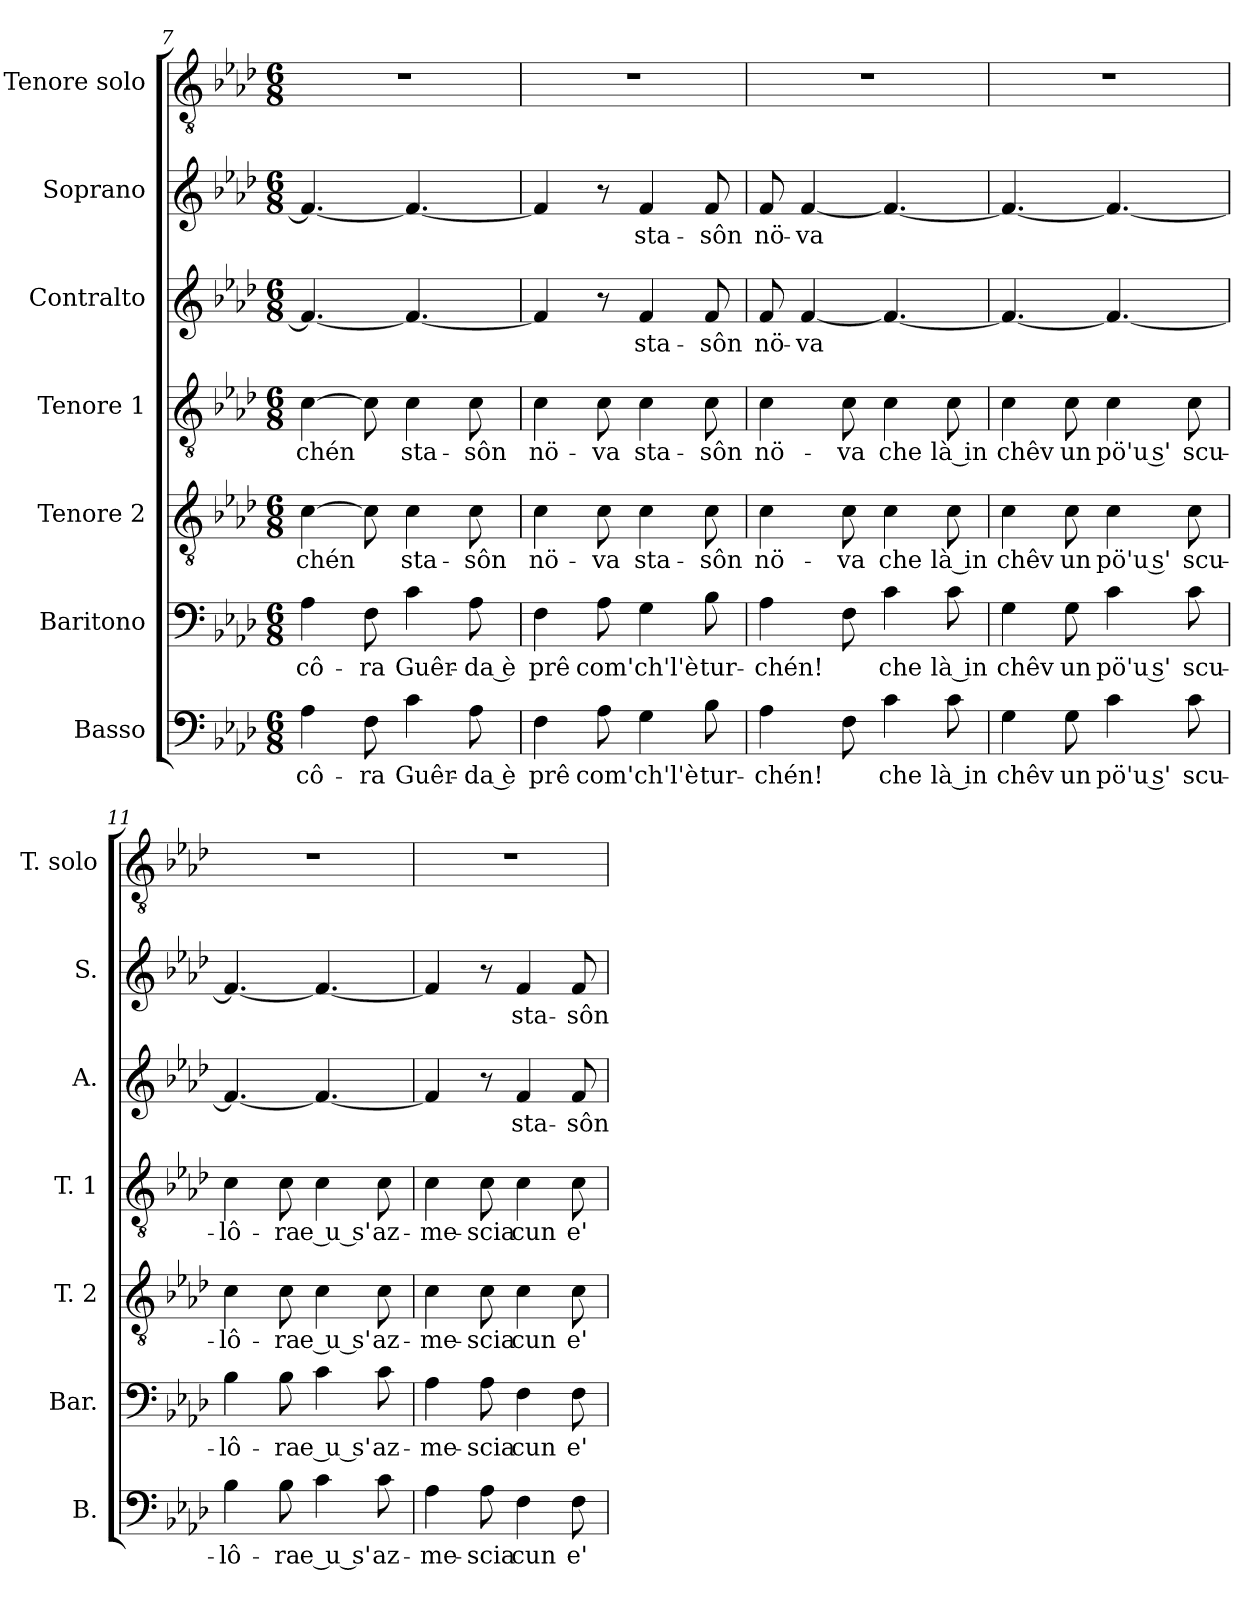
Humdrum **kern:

**kern	**text	**kern	**text	**kern	**text	**kern	**text	**kern	**text	**kern	**text	**kern
*part7	*part7	*part6	*part6	*part5	*part5	*part4	*part4	*part3	*part3	*part2	*part2	*part1
*staff7	*staff7	*staff6	*staff6	*staff5	*staff5	*staff4	*staff4	*staff3	*staff3	*staff2	*staff2	*staff1
*I"Basso	*	*I"Baritono	*	*I"Tenore 2	*	*I"Tenore 1	*	*I"Contralto	*	*I"Soprano	*	*I"Tenore solo
*I'B.	*	*I'Bar.	*	*I'T. 2	*	*I'T. 1	*	*I'A.	*	*I'S.	*	*I'T. solo
!!LO:LB:g=z
*clefF4	*	*clefF4	*	*clefGv2	*	*clefGv2	*	*clefG2	*	*clefG2	*	*clefGv2
*k[b-e-a-d-]	*	*k[b-e-a-d-]	*	*k[b-e-a-d-]	*	*k[b-e-a-d-]	*	*k[b-e-a-d-]	*	*k[b-e-a-d-]	*	*k[b-e-a-d-]
*M6/8	*	*M6/8	*	*M6/8	*	*M6/8	*	*M6/8	*	*M6/8	*	*M6/8
=7	=7	=7	=7	=7	=7	=7	=7	=7	=7	=7	=7	=7
!	!LO:LY:b	!	!LO:LY:b	!	!LO:LY:b	!	!LO:LY:b	!	!	!	!	!
4A-\	-cô-	4A-\	-cô-	[4c\	-chén	[4c\	-chén	4.f/_	.	4.f/_	.	2.r
!	!LO:LY:b	!	!LO:LY:b	!	!	!	!	!	!	!	!	!
8F\	-ra	8F\	-ra	8c\]	.	8c\]	.	.	.	.	.	.
!	!LO:LY:b	!	!LO:LY:b	!	!LO:LY:b	!	!LO:LY:b	!	!	!	!	!
4c\	Guêr-	4c\	Guêr-	4c\	sta-	4c\	sta-	4.f/_	.	4.f/_	.	.
!	!LO:LY:b	!	!LO:LY:b	!	!LO:LY:b	!	!LO:LY:b	!	!	!	!	!
8A-\	-da è	8A-\	-da è	8c\	-sôn	8c\	-sôn	.	.	.	.	.
=8	=8	=8	=8	=8	=8	=8	=8	=8	=8	=8	=8	=8
!	!LO:LY:b	!	!LO:LY:b	!	!LO:LY:b	!	!LO:LY:b	!	!	!	!	!
4F\	prê	4F\	prê	4c\	nö-	4c\	nö-	4f/]	.	4f/]	.	2.r
!	!LO:LY:b	!	!LO:LY:b	!	!LO:LY:b	!	!LO:LY:b	!	!	!	!	!
8A-\	com'	8A-\	com'	8c\	-va	8c\	-va	8r	.	8r	.	.
!	!LO:LY:b	!	!LO:LY:b	!	!LO:LY:b	!	!LO:LY:b	!	!LO:LY:b	!	!LO:LY:b	!
4G\	ch'l'è	4G\	ch'l'è	4c\	sta-	4c\	sta-	4f/	sta-	4f/	sta-	.
!	!LO:LY:b	!	!LO:LY:b	!	!LO:LY:b	!	!LO:LY:b	!	!LO:LY:b	!	!LO:LY:b	!
8B-\	tur-	8B-\	tur-	8c\	-sôn	8c\	-sôn	8f/	-sôn	8f/	-sôn	.
=9	=9	=9	=9	=9	=9	=9	=9	=9	=9	=9	=9	=9
!	!LO:LY:b	!	!LO:LY:b	!	!LO:LY:b	!	!LO:LY:b	!	!LO:LY:b	!	!LO:LY:b	!
4A-\	-chén!	4A-\	-chén!	4c\	nö-	4c\	nö-	8f/	nö-	8f/	nö-	2.r
!	!	!	!	!	!	!	!	!	!LO:LY:b	!	!LO:LY:b	!
.	.	.	.	.	.	.	.	[4f/	-va	[4f/	-va	.
!	!	!	!	!	!LO:LY:b	!	!LO:LY:b	!	!	!	!	!
8F\	.	8F\	.	8c\	-va	8c\	-va	.	.	.	.	.
!	!LO:LY:b	!	!LO:LY:b	!	!LO:LY:b	!	!LO:LY:b	!	!	!	!	!
4c\	che	4c\	che	4c\	che	4c\	che	4.f/_	.	4.f/_	.	.
!	!LO:LY:b	!	!LO:LY:b	!	!LO:LY:b	!	!LO:LY:b	!	!	!	!	!
8c\	là in	8c\	là in	8c\	là in	8c\	là in	.	.	.	.	.
=10	=10	=10	=10	=10	=10	=10	=10	=10	=10	=10	=10	=10
!	!LO:LY:b	!	!LO:LY:b	!	!LO:LY:b	!	!LO:LY:b	!	!	!	!	!
4G\	chêv	4G\	chêv	4c\	chêv	4c\	chêv	4.f/_	.	4.f/_	.	2.r
!	!LO:LY:b	!	!LO:LY:b	!	!LO:LY:b	!	!LO:LY:b	!	!	!	!	!
8G\	un	8G\	un	8c\	un	8c\	un	.	.	.	.	.
!	!LO:LY:b	!	!LO:LY:b	!	!LO:LY:b	!	!LO:LY:b	!	!	!	!	!
4c\	pö'u s'	4c\	pö'u s'	4c\	pö'u s'	4c\	pö'u s'	4.f/_	.	4.f/_	.	.
!	!LO:LY:b	!	!LO:LY:b	!	!LO:LY:b	!	!LO:LY:b	!	!	!	!	!
8c\	scu-	8c\	scu-	8c\	scu-	8c\	scu-	.	.	.	.	.
=11	=11	=11	=11	=11	=11	=11	=11	=11	=11	=11	=11	=11
!	!LO:LY:b	!	!LO:LY:b	!	!LO:LY:b	!	!LO:LY:b	!	!	!	!	!
4B-\	-lô-	4B-\	-lô-	4c\	-lô-	4c\	-lô-	4.f/_	.	4.f/_	.	2.r
!	!LO:LY:b	!	!LO:LY:b	!	!LO:LY:b	!	!LO:LY:b	!	!	!	!	!
8B-\	-ra	8B-\	-ra	8c\	-ra	8c\	-ra	.	.	.	.	.
!	!LO:LY:b	!	!LO:LY:b	!	!LO:LY:b	!	!LO:LY:b	!	!	!	!	!
4c\	e u s'	4c\	e u s'	4c\	e u s'	4c\	e u s'	4.f/_	.	4.f/_	.	.
!	!LO:LY:b	!	!LO:LY:b	!	!LO:LY:b	!	!LO:LY:b	!	!	!	!	!
8c\	az-	8c\	az-	8c\	az-	8c\	az-	.	.	.	.	.
!!LO:PB:g=z
=12	=12	=12	=12	=12	=12	=12	=12	=12	=12	=12	=12	=12
!	!LO:LY:b	!	!LO:LY:b	!	!LO:LY:b	!	!LO:LY:b	!	!	!	!	!
4A-\	-me-	4A-\	-me-	4c\	-me-	4c\	-me-	4f/]	.	4f/]	.	2.r
!	!LO:LY:b	!	!LO:LY:b	!	!LO:LY:b	!	!LO:LY:b	!	!	!	!	!
8A-\	-scia	8A-\	-scia	8c\	-scia	8c\	-scia	8r	.	8r	.	.
!	!LO:LY:b	!	!LO:LY:b	!	!LO:LY:b	!	!LO:LY:b	!	!LO:LY:b	!	!LO:LY:b	!
4F\	-cun	4F\	-cun	4c\	-cun	4c\	-cun	4f/	sta-	4f/	sta-	.
!	!LO:LY:b	!	!LO:LY:b	!	!LO:LY:b	!	!LO:LY:b	!	!LO:LY:b	!	!LO:LY:b	!
8F\	e'	8F\	e'	8c\	e'	8c\	e'	8f/	-sôn	8f/	-sôn	.
=	=	=	=	=	=	=	=	=	=	=	=	=
*-	*-	*-	*-	*-	*-	*-	*-	*-	*-	*-	*-	*-
